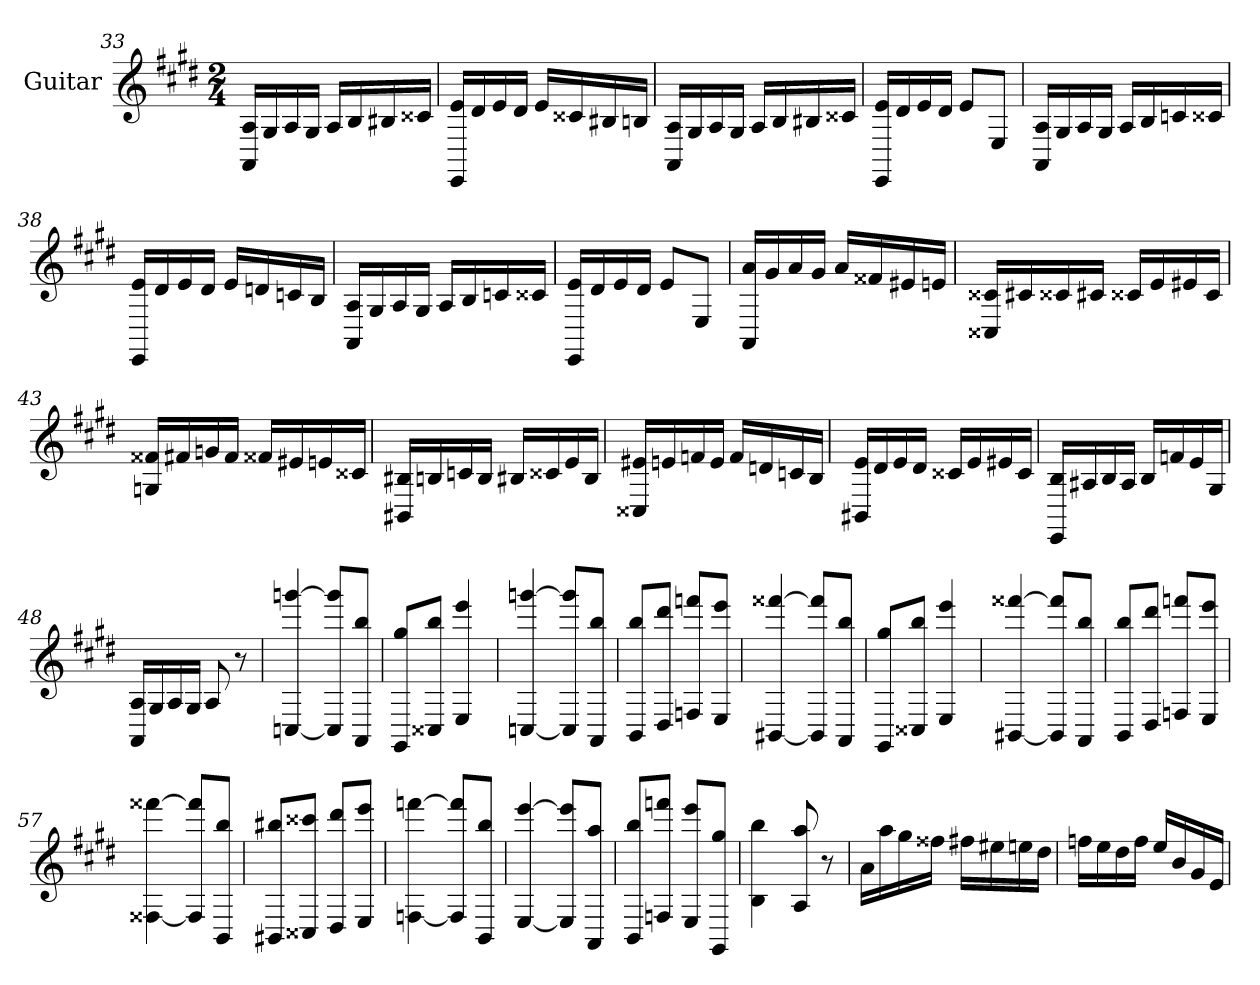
**kern
*part1
*staff1
*I"Guitar
*clefG2
*k[f#c#g#d#]
*E:
*M2/4
=33
16AA/ 16A/LL
16G#/
16A/
16G#/JJ
16A/LL
16B/
16B#X/
16c##X/JJ
!!LO:LB:g=z
=34
16EE/ 16e/LL
16d#/
16e/
16d#/JJ
16e/LL
16c##X/
16B#X/
16Bn/JJ
=35
16AA/ 16A/LL
16G#/
16A/
16G#/JJ
16A/LL
16B/
16B#X/
16c##X/JJ
=36
16EE/ 16e/LL
16d#/
16e/
16d#/JJ
8e/L
8E/J
=37
16AA/ 16A/LL
16G#/
16A/
16G#/JJ
16A/LL
16B/
16cn/
16c##X/JJ
!!LO:LB:g=z
=38
16EE/ 16e/LL
16d#/
16e/
16d#/JJ
16e/LL
16dn/
16cn/
16B/JJ
=39
16AA/ 16A/LL
16G#/
16A/
16G#/JJ
16A/LL
16B/
16cn/
16c##X/JJ
=40
16EE/ 16e/LL
16d#/
16e/
16d#/JJ
8e/L
8E/J
=41
16AA/ 16a/LL
16g#/
16a/
16g#/JJ
16a/LL
16f##X/
16e#X/
16en/JJ
!!LO:LB:g=z
=42
16C##X/ 16c##X/LL
16c#X/
16c##X/
16c#X/JJ
16c##X/LL
16e/
16e#X/
16c##/JJ
=43
16Gn/ 16f##X/LL
16f#X/
16gn/
16f#/JJ
16f##X/LL
16e#X/
16en/
16c##X/JJ
=44
16BB#X/ 16B#X/LL
16Bn/
16cn/
16B/JJ
16B#X/LL
16c##X/
16e/
16B#/JJ
!!LO:LB:g=z
=45
16C##X/ 16e#X/LL
16en/
16fn/
16e/JJ
16f/LL
16dn/
16cn/
16B/JJ
=46
16BB#X/ 16e/LL
16d#/
16e/
16d#/JJ
16c##X/LL
16e/
16e#X/
16c##/JJ
=47
16EE/ 16B/LL
16A#X/
16B/
16A#/JJ
16B/LL
16fn/
16e/
16G#/JJ
=48
16AA/ 16A/LL
16G#/
16A/
16G#/JJ
8A/
8r
=49
[4Cn/ [4gggn/
8C/] 8ggg/]L
8AA/ 8bb/J
!!LO:LB:g=z
=50
8GG#/ 8gg#/L
8C##X/ 8bb/J
4E/ 4eee/
=51
[4Cn/ [4gggn/
8C/] 8ggg/]L
8AA/ 8bb/J
=52
8BB/ 8bb/L
8D#/ 8ddd#/J
8Fn/ 8fffn/L
8E/ 8eee/J
=53
[4BB#X/ [4fff##X/
8BB#/] 8fff##/]L
8AA/ 8bb/J
=54
8GG#/ 8gg#/L
8C##X/ 8bb/J
4E/ 4eee/
=55
[4BB#X/ [4fff##X/
8BB#/] 8fff##/]L
8AA/ 8bb/J
=56
8BB/ 8bb/L
8D#/ 8ddd#/J
8Fn/ 8fffn/L
8E/ 8eee/J
=57
[4F##X\ [4fff##X\
8F##/] 8fff##/]L
8BB/ 8bb/J
=58
8BB#X/ 8bb#X/L
8C##X/ 8ccc##X/J
8D#/ 8ddd#/L
8E/ 8eee/J
!!LO:LB:g=z
=59
[4Fn\ [4fffn\
8F/] 8fff/]L
8BB/ 8bb/J
=60
[4E/ [4eee/
8E/] 8eee/]L
8AA/ 8aa/J
=61
8BB/ 8bb/L
8Fn/ 8fffn/J
8E/ 8eee/L
8GG#/ 8gg#/J
=62
4B\ 4bb\
8A/ 8aa/
8r
=63
16a\LL
16aa\
16gg#\
16ff##X\JJ
16ff#X\LL
16ee#X\
16een\
16dd#\JJ
=64
16ffn\LL
16ee\
16dd#\
16ff\JJ
16ee/LL
16b/
16g#/
16e/JJ
=
*-
